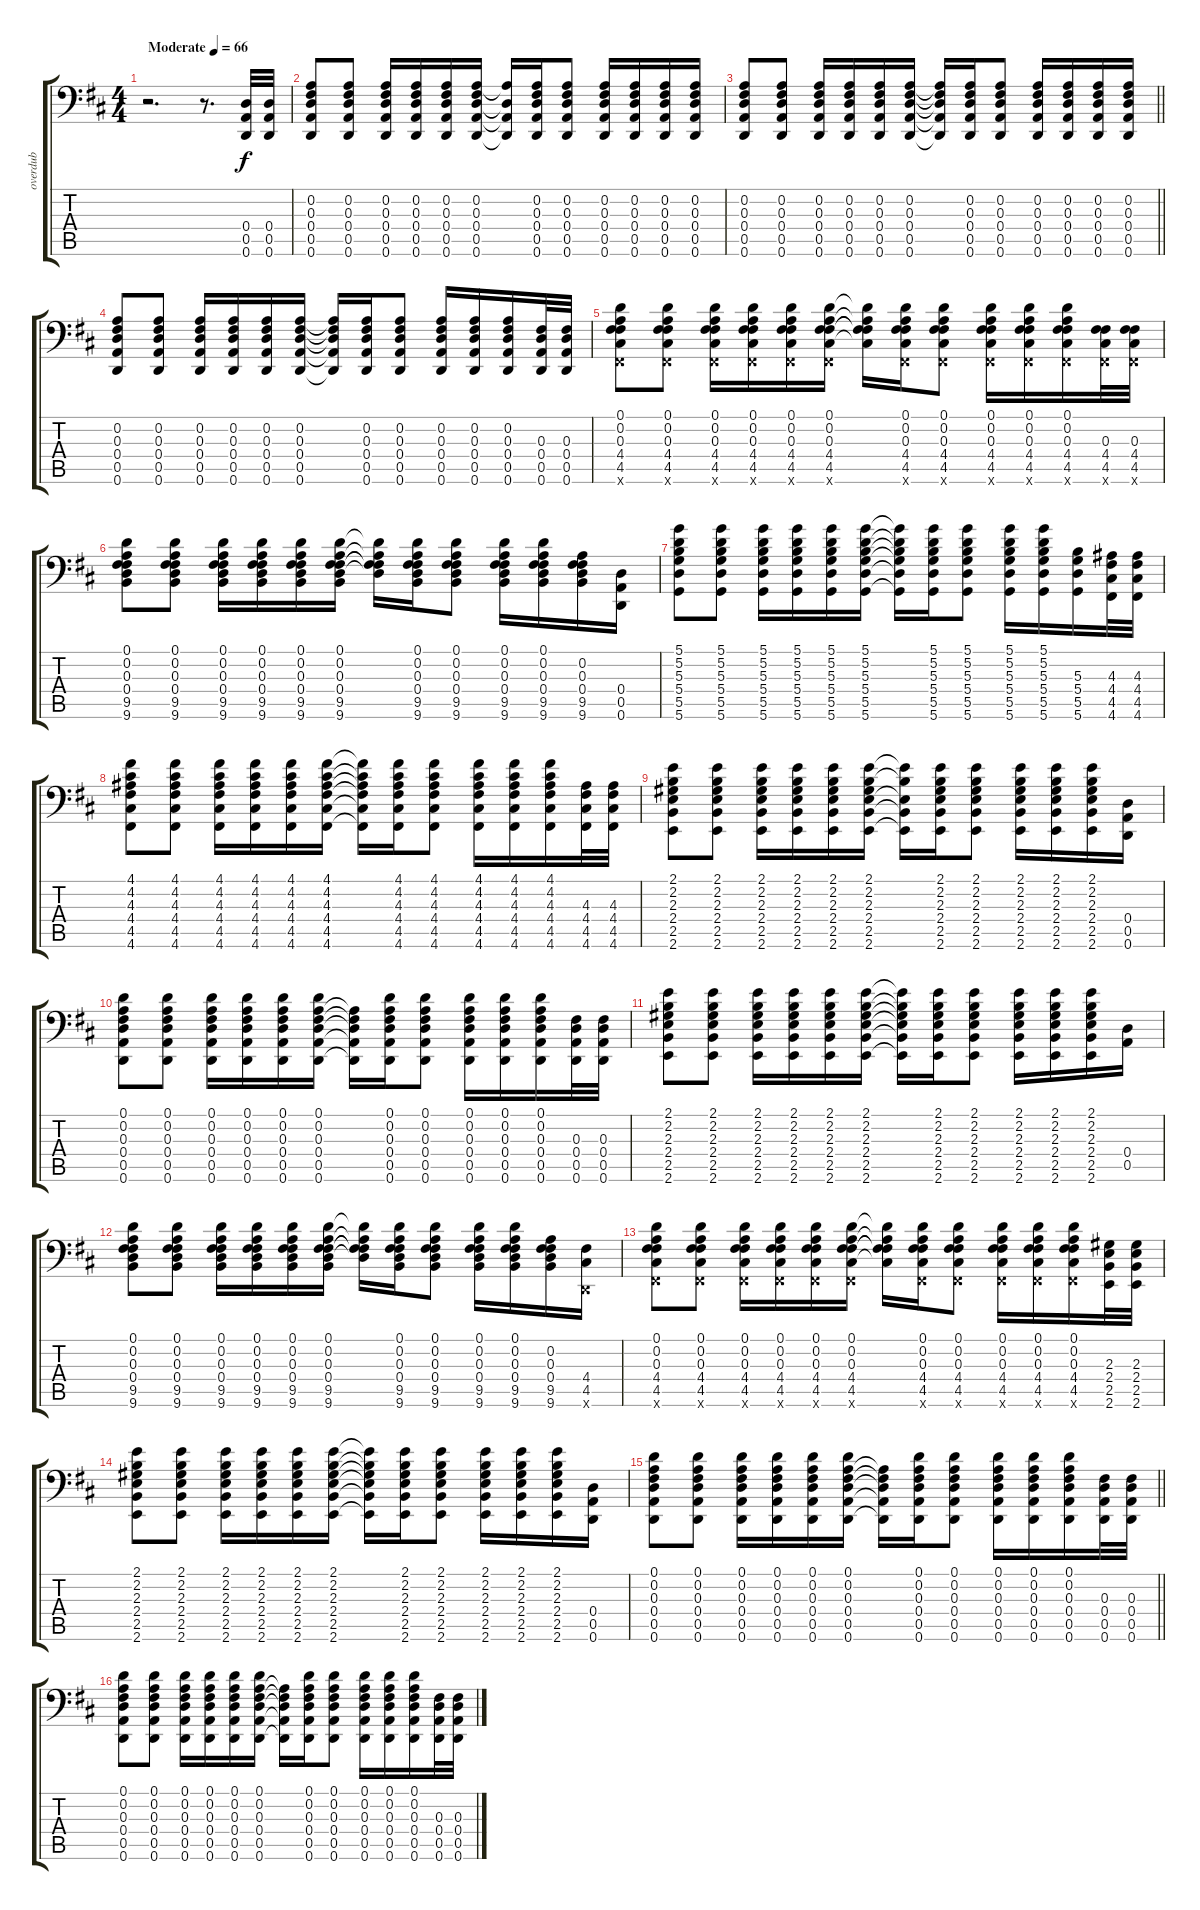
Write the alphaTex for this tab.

\track ("overdub" "overdub") {instrument distortionguitar}
\staff {score tabs}
\tuning (D3 A2 Gb2 D2 A1 D1) {hide}
\ts (4 4)
\tempo (66 "Moderate")
\clef f4
\ks d
r.2{d dy f instrument distortionguitar} r.8{d} (0.4 0.5 0.6).32 (0.4 0.5 0.6).32 |
(0.2 0.3 0.4 0.5 0.6).8 (0.2 0.3 0.4 0.5 0.6).8 (0.2 0.3 0.4 0.5 0.6).16 (0.2 0.3 0.4 0.5 0.6).16 (0.2 0.3 0.4 0.5 0.6).16 (0.2 0.3 0.4 0.5 0.6).16 (0.2{t} 0.4{t} 0.5{t} 0.6{t}).16 (0.2 0.3 0.4 0.5 0.6).16 (0.2 0.3 0.4 0.5 0.6).8 (0.2 0.3 0.4 0.5 0.6).16 (0.2 0.3 0.4 0.5 0.6).16 (0.2 0.3 0.4 0.5 0.6).16 (0.2 0.3 0.4 0.5 0.6).16 |
\barLineRight lightlight
(0.2 0.3 0.4 0.5 0.6).8 (0.2 0.3 0.4 0.5 0.6).8 (0.2 0.3 0.4 0.5 0.6).16 (0.2 0.3 0.4 0.5 0.6).16 (0.2 0.3 0.4 0.5 0.6).16 (0.2 0.3 0.4 0.5 0.6).16 (0.2{t} 0.3{t} 0.4{t} 0.5{t} 0.6{t}).16 (0.2 0.3 0.4 0.5 0.6).16 (0.2 0.3 0.4 0.5 0.6).8 (0.2 0.3 0.4 0.5 0.6).16 (0.2 0.3 0.4 0.5 0.6).16 (0.2 0.3 0.4 0.5 0.6).16 (0.2 0.3 0.4 0.5 0.6).16 |
(0.2 0.3 0.4 0.5 0.6).8 (0.2 0.3 0.4 0.5 0.6).8 (0.2 0.3 0.4 0.5 0.6).16 (0.2 0.3 0.4 0.5 0.6).16 (0.2 0.3 0.4 0.5 0.6).16 (0.2 0.3 0.4 0.5 0.6).16 (0.2{t} 0.3{t} 0.4{t} 0.5{t} 0.6{t}).16 (0.2 0.3 0.4 0.5 0.6).16 (0.2 0.3 0.4 0.5 0.6).8 (0.2 0.3 0.4 0.5 0.6).16 (0.2 0.3 0.4 0.5 0.6).16 (0.2 0.3 0.4 0.5 0.6).16 (0.3 0.4 0.5 0.6).32 (0.3 0.4 0.5 0.6).32 |
(0.1 0.2 0.3 4.4 4.5 4.6{x}).8 (0.1 0.2 0.3 4.4 4.5 4.6{x}).8 (0.1 0.2 0.3 4.4 4.5 4.6{x}).16 (0.1 0.2 0.3 4.4 4.5 4.6{x}).16 (0.1 0.2 0.3 4.4 4.5 4.6{x}).16 (0.1 0.2 0.3 4.4 4.5 4.6{x}).16 (0.1{t} 0.2{t} 0.3{t} 4.4{t} 4.5{t}).16 (0.1 0.2 0.3 4.4 4.5 4.6{x}).16 (0.1 0.2 0.3 4.4 4.5 4.6{x}).8 (0.1 0.2 0.3 4.4 4.5 4.6{x}).16 (0.1 0.2 0.3 4.4 4.5 4.6{x}).16 (0.1 0.2 0.3 4.4 4.5 4.6{x}).16 (0.3 4.4 4.5 4.6{x}).32 (0.3 4.4 4.5 4.6{x}).32 |
(0.1 0.2 0.3 0.4 9.5 9.6).8 (0.1 0.2 0.3 0.4 9.5 9.6).8 (0.1 0.2 0.3 0.4 9.5 9.6).16 (0.1 0.2 0.3 0.4 9.5 9.6).16 (0.1 0.2 0.3 0.4 9.5 9.6).16 (0.1 0.2 0.3 0.4 9.5 9.6).16 (0.1{t} 0.2{t} 0.3{t} 0.4{t} 9.5{t}).16 (0.1 0.2 0.3 0.4 9.5 9.6).16 (0.1 0.2 0.3 0.4 9.5 9.6).8 (0.1 0.2 0.3 0.4 9.5 9.6).16 (0.1 0.2 0.3 0.4 9.5 9.6).16 (0.2 0.3 0.4 9.5 9.6).16 (0.4 0.5 0.6).16 |
(5.1 5.2 5.3 5.4 5.5 5.6).8 (5.1 5.2 5.3 5.4 5.5 5.6).8 (5.1 5.2 5.3 5.4 5.5 5.6).16 (5.1 5.2 5.3 5.4 5.5 5.6).16 (5.1 5.2 5.3 5.4 5.5 5.6).16 (5.1 5.2 5.3 5.4 5.5 5.6).16 (5.1{t} 5.2{t} 5.3{t} 5.4{t} 5.5{t} 5.6{t}).16 (5.1 5.2 5.3 5.4 5.5 5.6).16 (5.1 5.2 5.3 5.4 5.5 5.6).8 (5.1 5.2 5.3 5.4 5.5 5.6).16 (5.1 5.2 5.3 5.4 5.5 5.6).16 (5.3 5.4 5.5 5.6).16 (4.3 4.4 4.5 4.6).32 (4.3 4.4 4.5 4.6).32 |
(4.1 4.2 4.3 4.4 4.5 4.6).8 (4.1 4.2 4.3 4.4 4.5 4.6).8 (4.1 4.2 4.3 4.4 4.5 4.6).16 (4.1 4.2 4.3 4.4 4.5 4.6).16 (4.1 4.2 4.3 4.4 4.5 4.6).16 (4.1 4.2 4.3 4.4 4.5 4.6).16 (4.1{t} 4.2{t} 4.3{t} 4.4{t} 4.5{t} 4.6{t}).16 (4.1 4.2 4.3 4.4 4.5 4.6).16 (4.1 4.2 4.3 4.4 4.5 4.6).8 (4.1 4.2 4.3 4.4 4.5 4.6).16 (4.1 4.2 4.3 4.4 4.5 4.6).16 (4.1 4.2 4.3 4.4 4.5 4.6).16 (4.3 4.4 4.5 4.6).32 (4.3 4.4 4.5 4.6).32 |
(2.1 2.2 2.3 2.4 2.5 2.6).8 (2.1 2.2 2.3 2.4 2.5 2.6).8 (2.1 2.2 2.3 2.4 2.5 2.6).16 (2.1 2.2 2.3 2.4 2.5 2.6).16 (2.1 2.2 2.3 2.4 2.5 2.6).16 (2.1 2.2 2.3 2.4 2.5 2.6).16 (2.1{t} 2.2{t} 2.4{t} 2.5{t} 2.6{t}).16 (2.1 2.2 2.3 2.4 2.5 2.6).16 (2.1 2.2 2.3 2.4 2.5 2.6).8 (2.1 2.2 2.3 2.4 2.5 2.6).16 (2.1 2.2 2.3 2.4 2.5 2.6).16 (2.1 2.2 2.3 2.4 2.5 2.6).16 (0.4 0.5 0.6).16 |
(0.1 0.2 0.3 0.4 0.5 0.6).8 (0.1 0.2 0.3 0.4 0.5 0.6).8 (0.1 0.2 0.3 0.4 0.5 0.6).16 (0.1 0.2 0.3 0.4 0.5 0.6).16 (0.1 0.2 0.3 0.4 0.5 0.6).16 (0.1 0.2 0.3 0.4 0.5 0.6).16 (0.2{t} 0.3{t} 0.4{t} 0.5{t} 0.6{t}).16 (0.1 0.2 0.3 0.4 0.5 0.6).16 (0.1 0.2 0.3 0.4 0.5 0.6).8 (0.1 0.2 0.3 0.4 0.5 0.6).16 (0.1 0.2 0.3 0.4 0.5 0.6).16 (0.1 0.2 0.3 0.4 0.5 0.6).16 (0.3 0.4 0.5 0.6).32 (0.3 0.4 0.5 0.6).32 |
(2.1 2.2 2.3 2.4 2.5 2.6).8 (2.1 2.2 2.3 2.4 2.5 2.6).8 (2.1 2.2 2.3 2.4 2.5 2.6).16 (2.1 2.2 2.3 2.4 2.5 2.6).16 (2.1 2.2 2.3 2.4 2.5 2.6).16 (2.1 2.2 2.3 2.4 2.5 2.6).16 (2.1{t} 2.2{t} 2.3{t} 2.4{t} 2.5{t} 2.6{t}).16 (2.1 2.2 2.3 2.4 2.5 2.6).16 (2.1 2.2 2.3 2.4 2.5 2.6).8 (2.1 2.2 2.3 2.4 2.5 2.6).16 (2.1 2.2 2.3 2.4 2.5 2.6).16 (2.1 2.2 2.3 2.4 2.5 2.6).16 (0.4 0.5).16 |
(0.1 0.2 0.3 0.4 9.5 9.6).8 (0.1 0.2 0.3 0.4 9.5 9.6).8 (0.1 0.2 0.3 0.4 9.5 9.6).16 (0.1 0.2 0.3 0.4 9.5 9.6).16 (0.1 0.2 0.3 0.4 9.5 9.6).16 (0.1 0.2 0.3 0.4 9.5 9.6).16 (0.1{t} 0.2{t} 0.3{t} 0.4{t} 9.5{t}).16 (0.1 0.2 0.3 0.4 9.5 9.6).16 (0.1 0.2 0.3 0.4 9.5 9.6).8 (0.1 0.2 0.3 0.4 9.5 9.6).16 (0.1 0.2 0.3 0.4 9.5 9.6).16 (0.2 0.3 0.4 9.5 9.6).16 (4.4 4.5 0.6{x}).16 |
(0.1 0.2 0.3 4.4 4.5 4.6{x}).8 (0.1 0.2 0.3 4.4 4.5 4.6{x}).8 (0.1 0.2 0.3 4.4 4.5 4.6{x}).16 (0.1 0.2 0.3 4.4 4.5 4.6{x}).16 (0.1 0.2 0.3 4.4 4.5 4.6{x}).16 (0.1 0.2 0.3 4.4 4.5 4.6{x}).16 (0.1{t} 0.2{t} 0.3{t} 4.4{t} 4.5{t}).16 (0.1 0.2 0.3 4.4 4.5 4.6{x}).16 (0.1 0.2 0.3 4.4 4.5 4.6{x}).8 (0.1 0.2 0.3 4.4 4.5 4.6{x}).16 (0.1 0.2 0.3 4.4 4.5 4.6{x}).16 (0.1 0.2 0.3 4.4 4.5 4.6{x}).16 (2.3 2.4 2.5 2.6).32 (2.3 2.4 2.5 2.6).32 |
(2.1 2.2 2.3 2.4 2.5 2.6).8 (2.1 2.2 2.3 2.4 2.5 2.6).8 (2.1 2.2 2.3 2.4 2.5 2.6).16 (2.1 2.2 2.3 2.4 2.5 2.6).16 (2.1 2.2 2.3 2.4 2.5 2.6).16 (2.1 2.2 2.3 2.4 2.5 2.6).16 (2.1{t} 2.2{t} 2.3{t} 2.4{t} 2.5{t} 2.6{t}).16 (2.1 2.2 2.3 2.4 2.5 2.6).16 (2.1 2.2 2.3 2.4 2.5 2.6).8 (2.1 2.2 2.3 2.4 2.5 2.6).16 (2.1 2.2 2.3 2.4 2.5 2.6).16 (2.1 2.2 2.3 2.4 2.5 2.6).16 (0.4 0.5 0.6).16 |
\barLineRight lightlight
(0.1 0.2 0.3 0.4 0.5 0.6).8 (0.1 0.2 0.3 0.4 0.5 0.6).8 (0.1 0.2 0.3 0.4 0.5 0.6).16 (0.1 0.2 0.3 0.4 0.5 0.6).16 (0.1 0.2 0.3 0.4 0.5 0.6).16 (0.1 0.2 0.3 0.4 0.5 0.6).16 (0.2{t} 0.3{t} 0.4{t} 0.5{t} 0.6{t}).16 (0.1 0.2 0.3 0.4 0.5 0.6).16 (0.1 0.2 0.3 0.4 0.5 0.6).8 (0.1 0.2 0.3 0.4 0.5 0.6).16 (0.1 0.2 0.3 0.4 0.5 0.6).16 (0.1 0.2 0.3 0.4 0.5 0.6).16 (0.3 0.4 0.5 0.6).32 (0.3 0.4 0.5 0.6).32 |
(0.1 0.2 0.3 0.4 0.5 0.6).8 (0.1 0.2 0.3 0.4 0.5 0.6).8 (0.1 0.2 0.3 0.4 0.5 0.6).16 (0.1 0.2 0.3 0.4 0.5 0.6).16 (0.1 0.2 0.3 0.4 0.5 0.6).16 (0.1 0.2 0.3 0.4 0.5 0.6).16 (0.2{t} 0.3{t} 0.4{t} 0.5{t} 0.6{t}).16 (0.1 0.2 0.3 0.4 0.5 0.6).16 (0.1 0.2 0.3 0.4 0.5 0.6).8 (0.1 0.2 0.3 0.4 0.5 0.6).16 (0.1 0.2 0.3 0.4 0.5 0.6).16 (0.1 0.2 0.3 0.4 0.5 0.6).16 (0.3 0.4 0.5 0.6).32 (0.3 0.4 0.5 0.6).32
